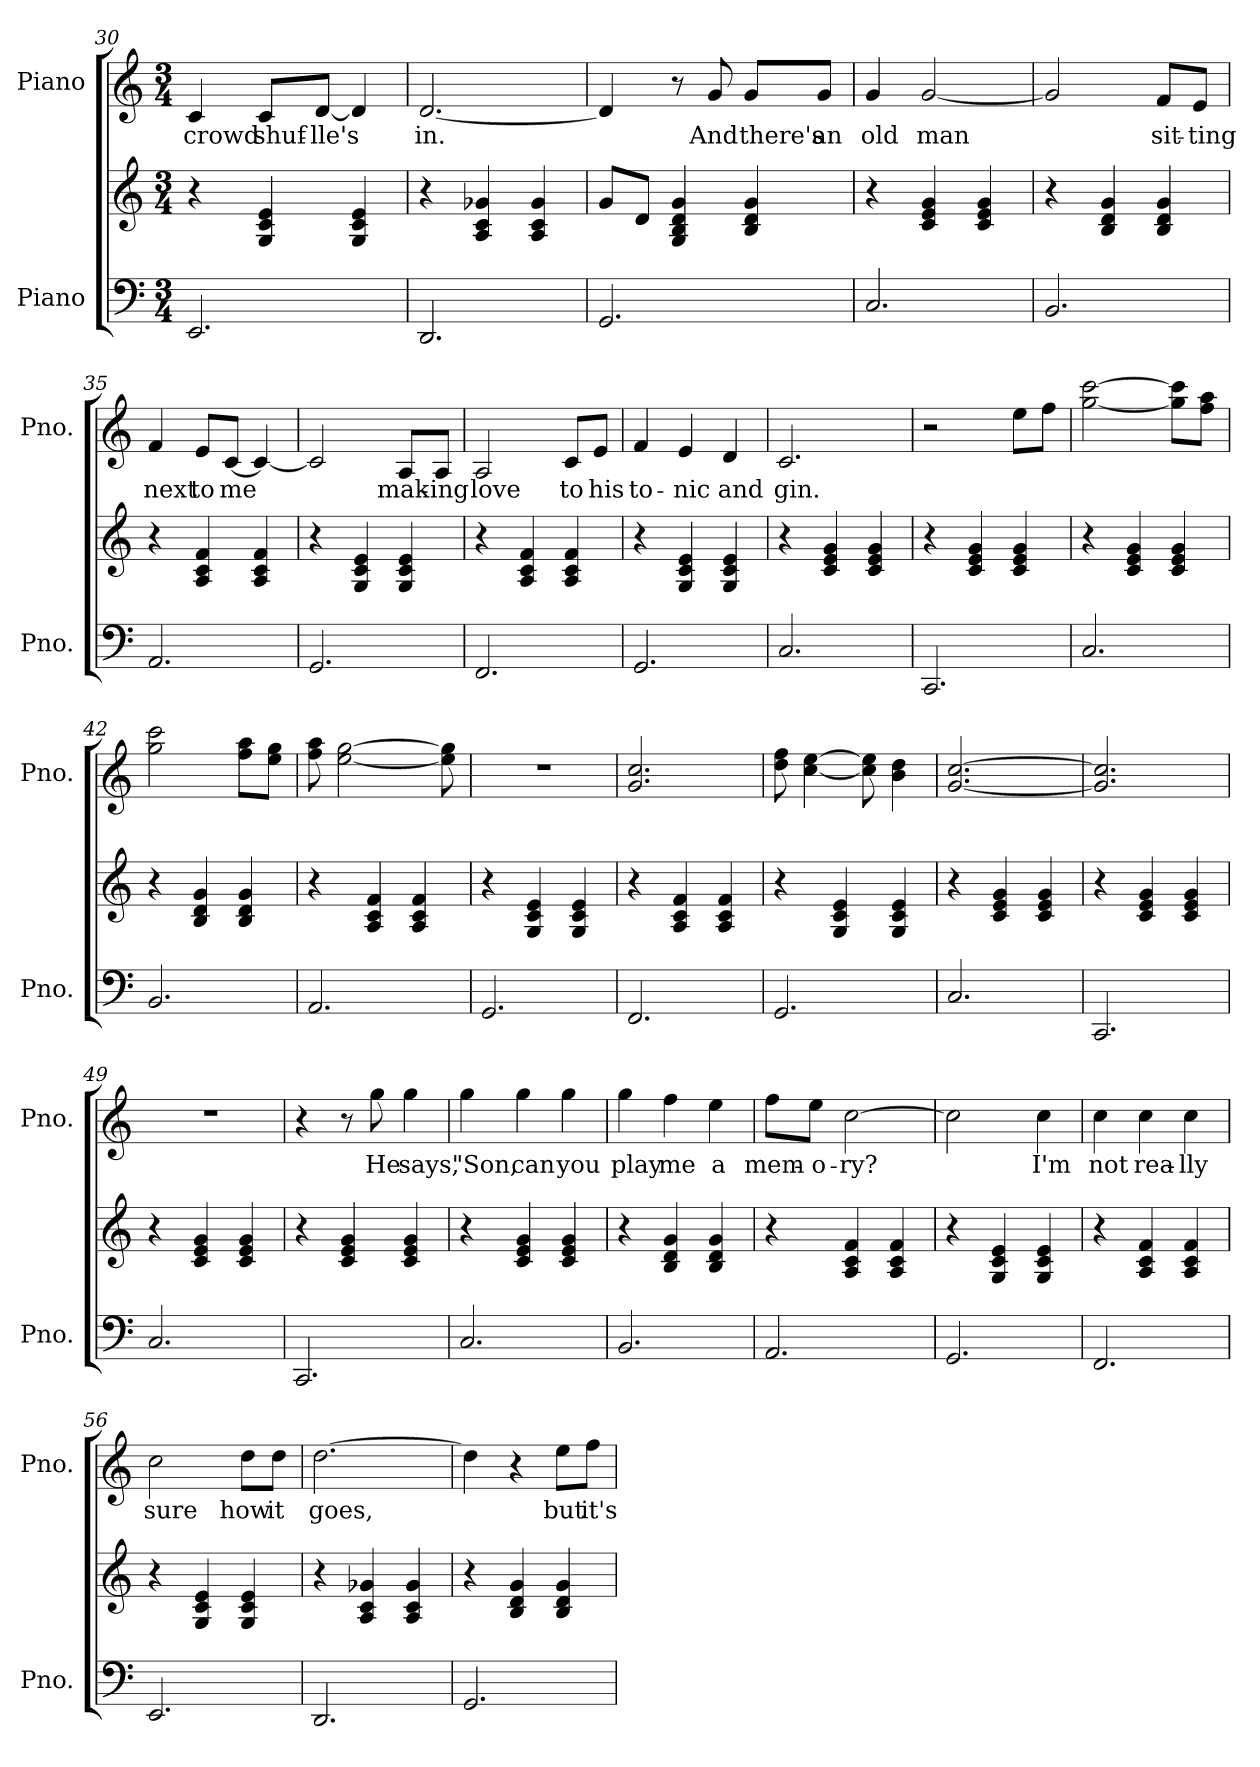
**kern	**kern	**kern	**text
*part2	*part2	*part1	*part1
*staff3	*staff2	*staff1	*staff1
*I"Piano	*	*I"Piano	*
*I'Pno.	*	*I'Pno.	*
*clefF4	*clefG2	*clefG2	*
*k[]	*k[]	*k[]	*
*M3/4	*M3/4	*M3/4	*
=30	=30	=30	=30
2.EE/	4r	4c/	crowd
.	4G/ 4c/ 4e/	8c/L	shuf-
.	.	[8d/J	-lle's
.	4G/ 4c/ 4e/	4d/]	.
=31	=31	=31	=31
2.DD/	4r	[2.d/	in.
.	4A/ 4c/ 4g-X/	.	.
.	4A/ 4c/ 4g-/	.	.
!!LO:LB:g=z
=32	=32	=32	=32
2.GG/	8g/L	4d/]	.
.	8d/J	.	.
.	4G/ 4B/ 4d/ 4g/	8r	.
.	.	8g/	And
.	4B/ 4d/ 4g/	8g/L	there's
.	.	8g/J	an
=33	=33	=33	=33
2.C/	4r	4g/	old
.	4c/ 4e/ 4g/	[2g/	man
.	4c/ 4e/ 4g/	.	.
=34	=34	=34	=34
2.BB/	4r	2g/]	.
.	4B/ 4d/ 4g/	.	.
.	4B/ 4d/ 4g/	8f/L	sit-
.	.	8e/J	-ting
=35	=35	=35	=35
2.AA/	4r	4f/	next
.	4A/ 4c/ 4f/	8e/L	to
.	.	[8c/J	me
.	4A/ 4c/ 4f/	4c/_	.
=36	=36	=36	=36
2.GG/	4r	2c/]	.
.	4G/ 4c/ 4e/	.	.
.	4G/ 4c/ 4e/	8A/L	mak-
.	.	8A/J	-ing
=37	=37	=37	=37
2.FF/	4r	2A/	love
.	4A/ 4c/ 4f/	.	.
.	4A/ 4c/ 4f/	8c/L	to
.	.	8e/J	his
!!LO:PB:g=z
=38	=38	=38	=38
2.GG/	4r	4f/	to-
.	4G/ 4c/ 4e/	4e/	-nic
.	4G/ 4c/ 4e/	4d/	and
=39	=39	=39	=39
2.C/	4r	2.c/	gin.
.	4c/ 4e/ 4g/	.	.
.	4c/ 4e/ 4g/	.	.
=40	=40	=40	=40
2.CC/	4r	2r	.
.	4c/ 4e/ 4g/	.	.
.	4c/ 4e/ 4g/	8ee\L	.
.	.	8ff\J	.
=41	=41	=41	=41
2.C/	4r	[2gg\ [2ccc\	.
.	4c/ 4e/ 4g/	.	.
.	4c/ 4e/ 4g/	8gg\] 8ccc\]L	.
.	.	8ff\ 8aa\J	.
=42	=42	=42	=42
2.BB/	4r	2gg\ 2ccc\	.
.	4B/ 4d/ 4g/	.	.
.	4B/ 4d/ 4g/	8ff\ 8aa\L	.
.	.	8ee\ 8gg\J	.
=43	=43	=43	=43
2.AA/	4r	8ff\ 8aa\	.
.	.	[2ee\ [2gg\	.
.	4A/ 4c/ 4f/	.	.
.	4A/ 4c/ 4f/	.	.
.	.	8ee\] 8gg\]	.
=44	=44	=44	=44
2.GG/	4r	2.r	.
.	4G/ 4c/ 4e/	.	.
.	4G/ 4c/ 4e/	.	.
=45	=45	=45	=45
2.FF/	4r	2.g/ 2.cc/	.
.	4A/ 4c/ 4f/	.	.
.	4A/ 4c/ 4f/	.	.
!!LO:LB:g=z
=46	=46	=46	=46
2.GG/	4r	8dd\ 8ff\	.
.	.	[4cc\ [4ee\	.
.	4G/ 4c/ 4e/	.	.
.	.	8cc\] 8ee\]	.
.	4G/ 4c/ 4e/	4b\ 4dd\	.
=47	=47	=47	=47
2.C/	4r	[2.g/ [2.cc/	.
.	4c/ 4e/ 4g/	.	.
.	4c/ 4e/ 4g/	.	.
=48	=48	=48	=48
2.CC/	4r	2.g/] 2.cc/]	.
.	4c/ 4e/ 4g/	.	.
.	4c/ 4e/ 4g/	.	.
=49	=49	=49	=49
2.C/	4r	2.r	.
.	4c/ 4e/ 4g/	.	.
.	4c/ 4e/ 4g/	.	.
=50	=50	=50	=50
2.CC/	4r	4r	.
.	4c/ 4e/ 4g/	8r	.
.	.	8gg\	He
.	4c/ 4e/ 4g/	4gg\	says,
=51	=51	=51	=51
2.C/	4r	4gg\	"Son,
.	4c/ 4e/ 4g/	4gg\	can
.	4c/ 4e/ 4g/	4gg\	you
=52	=52	=52	=52
2.BB/	4r	4gg\	play
.	4B/ 4d/ 4g/	4ff\	me
.	4B/ 4d/ 4g/	4ee\	a
!!LO:LB:g=z
=53	=53	=53	=53
2.AA/	4r	8ff\L	mem-
.	.	8ee\J	-o-
.	4A/ 4c/ 4f/	[2cc\	-ry?
.	4A/ 4c/ 4f/	.	.
=54	=54	=54	=54
2.GG/	4r	2cc\]	.
.	4G/ 4c/ 4e/	.	.
.	4G/ 4c/ 4e/	4cc\	I'm
=55	=55	=55	=55
2.FF/	4r	4cc\	not
.	4A/ 4c/ 4f/	4cc\	rea-
.	4A/ 4c/ 4f/	4cc\	-lly
=56	=56	=56	=56
2.EE/	4r	2cc\	sure
.	4G/ 4c/ 4e/	.	.
.	4G/ 4c/ 4e/	8dd\L	how
.	.	8dd\J	it
=57	=57	=57	=57
2.DD/	4r	[2.dd\	goes,
.	4A/ 4c/ 4g-X/	.	.
.	4A/ 4c/ 4g-/	.	.
=58	=58	=58	=58
2.GG/	4r	4dd\]	.
.	4B/ 4d/ 4g/	4r	.
.	4B/ 4d/ 4g/	8ee\L	but
.	.	8ff\J	it's
=	=	=	=
*-	*-	*-	*-
